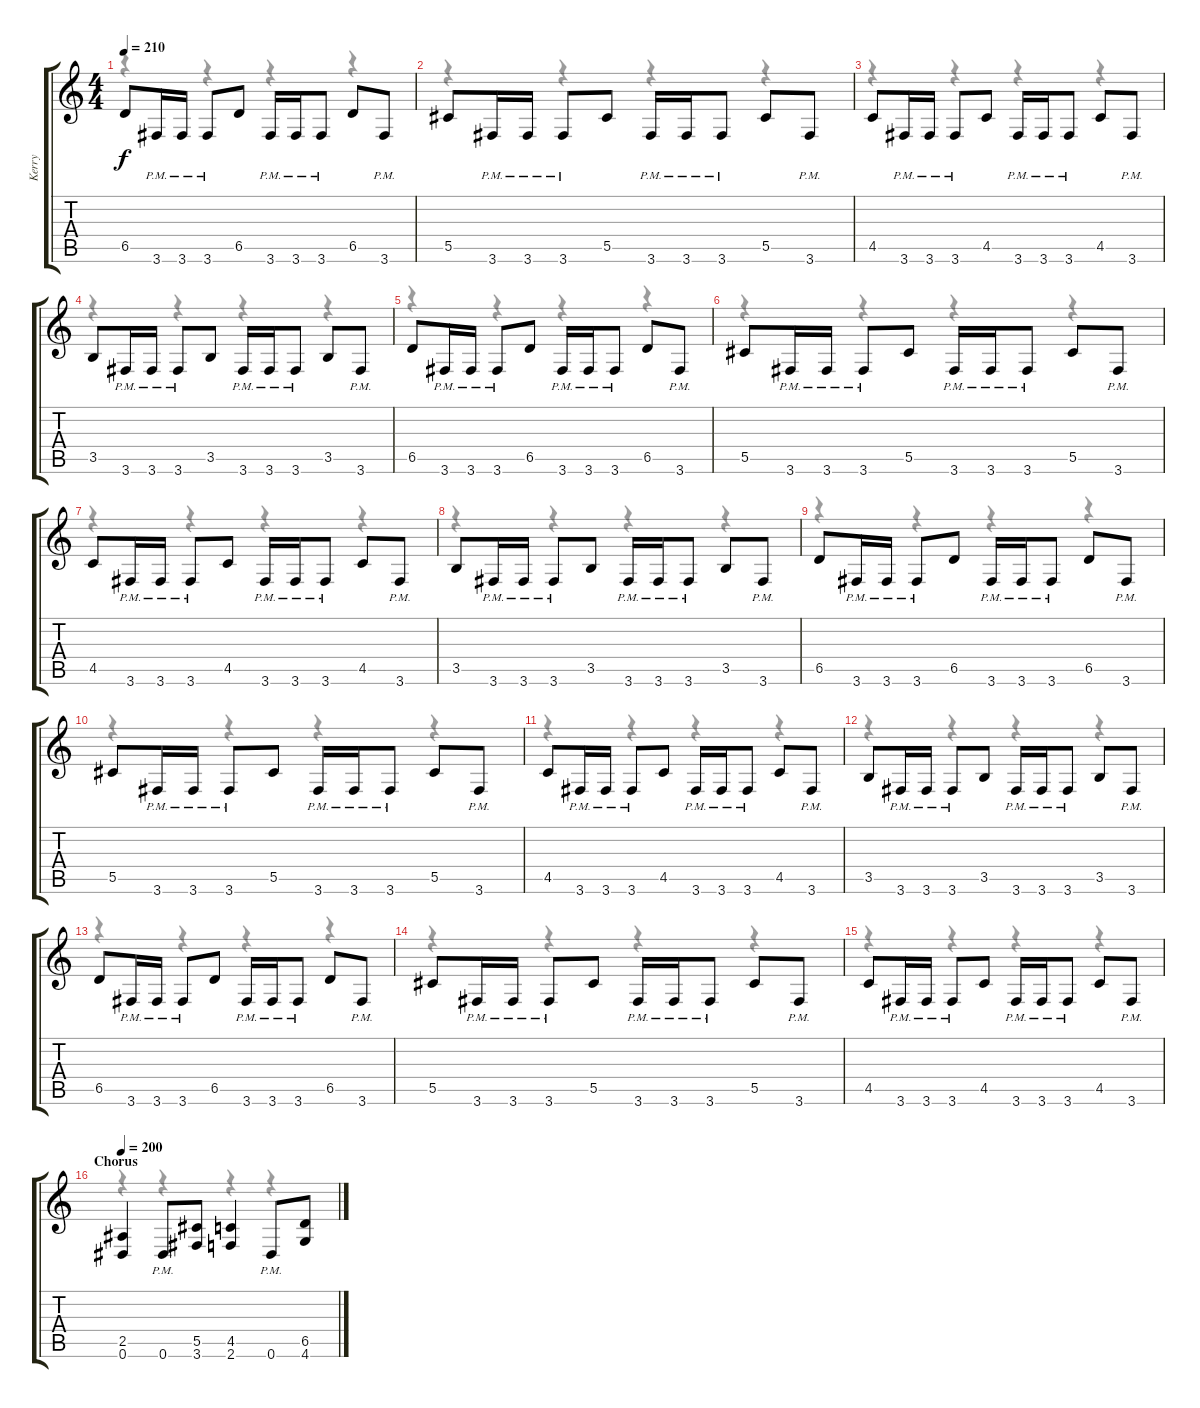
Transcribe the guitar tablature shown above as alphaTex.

\track ("Kerry" "Kerry") {instrument distortionguitar}
\staff {score tabs}
\tuning (Eb4 Bb3 Gb3 Db3 Ab2 Eb2) {hide}
\voice
\ts (4 4)
\tempo 210
\clef g2
\ks c
6.5.8{dy f} 3.6{pm}.16 3.6{pm}.16 3.6{pm}.8 6.5.8 3.6{pm}.16 3.6{pm}.16 3.6{pm}.8 6.5.8 3.6{pm}.8 |
5.5.8 3.6{pm}.16 3.6{pm}.16 3.6{pm}.8 5.5.8 3.6{pm}.16 3.6{pm}.16 3.6{pm}.8 5.5.8 3.6{pm}.8 |
4.5.8 3.6{pm}.16 3.6{pm}.16 3.6{pm}.8 4.5.8 3.6{pm}.16 3.6{pm}.16 3.6{pm}.8 4.5.8 3.6{pm}.8 |
3.5.8 3.6{pm}.16 3.6{pm}.16 3.6{pm}.8 3.5.8 3.6{pm}.16 3.6{pm}.16 3.6{pm}.8 3.5.8 3.6{pm}.8 |
6.5.8 3.6{pm}.16 3.6{pm}.16 3.6{pm}.8 6.5.8 3.6{pm}.16 3.6{pm}.16 3.6{pm}.8 6.5.8 3.6{pm}.8 |
5.5.8 3.6{pm}.16 3.6{pm}.16 3.6{pm}.8 5.5.8 3.6{pm}.16 3.6{pm}.16 3.6{pm}.8 5.5.8 3.6{pm}.8 |
4.5.8 3.6{pm}.16 3.6{pm}.16 3.6{pm}.8 4.5.8 3.6{pm}.16 3.6{pm}.16 3.6{pm}.8 4.5.8 3.6{pm}.8 |
3.5.8 3.6{pm}.16 3.6{pm}.16 3.6{pm}.8 3.5.8 3.6{pm}.16 3.6{pm}.16 3.6{pm}.8 3.5.8 3.6{pm}.8 |
6.5.8 3.6{pm}.16 3.6{pm}.16 3.6{pm}.8 6.5.8 3.6{pm}.16 3.6{pm}.16 3.6{pm}.8 6.5.8 3.6{pm}.8 |
5.5.8 3.6{pm}.16 3.6{pm}.16 3.6{pm}.8 5.5.8 3.6{pm}.16 3.6{pm}.16 3.6{pm}.8 5.5.8 3.6{pm}.8 |
4.5.8 3.6{pm}.16 3.6{pm}.16 3.6{pm}.8 4.5.8 3.6{pm}.16 3.6{pm}.16 3.6{pm}.8 4.5.8 3.6{pm}.8 |
3.5.8 3.6{pm}.16 3.6{pm}.16 3.6{pm}.8 3.5.8 3.6{pm}.16 3.6{pm}.16 3.6{pm}.8 3.5.8 3.6{pm}.8 |
6.5.8 3.6{pm}.16 3.6{pm}.16 3.6{pm}.8 6.5.8 3.6{pm}.16 3.6{pm}.16 3.6{pm}.8 6.5.8 3.6{pm}.8 |
5.5.8 3.6{pm}.16 3.6{pm}.16 3.6{pm}.8 5.5.8 3.6{pm}.16 3.6{pm}.16 3.6{pm}.8 5.5.8 3.6{pm}.8 |
4.5.8 3.6{pm}.16 3.6{pm}.16 3.6{pm}.8 4.5.8 3.6{pm}.16 3.6{pm}.16 3.6{pm}.8 4.5.8 3.6{pm}.8 |
\section ("" "Chorus")
\tempo 200
(2.5 0.6).4 0.6{pm}.8 (5.5 3.6).8 (4.5 2.6).4 0.6{pm}.8 (6.5 4.6).8
\voice
\clef g2
\ottava regular
\simile none
\ks c
r.4{dy f} r.4 r.4 r.4 |
r.4 r.4 r.4 r.4 |
r.4 r.4 r.4 r.4 |
r.4 r.4 r.4 r.4 |
r.4 r.4 r.4 r.4 |
r.4 r.4 r.4 r.4 |
r.4 r.4 r.4 r.4 |
r.4 r.4 r.4 r.4 |
r.4 r.4 r.4 r.4 |
r.4 r.4 r.4 r.4 |
r.4 r.4 r.4 r.4 |
r.4 r.4 r.4 r.4 |
r.4 r.4 r.4 r.4 |
r.4 r.4 r.4 r.4 |
r.4 r.4 r.4 r.4 |
r.4 r.4 r.4 r.4
